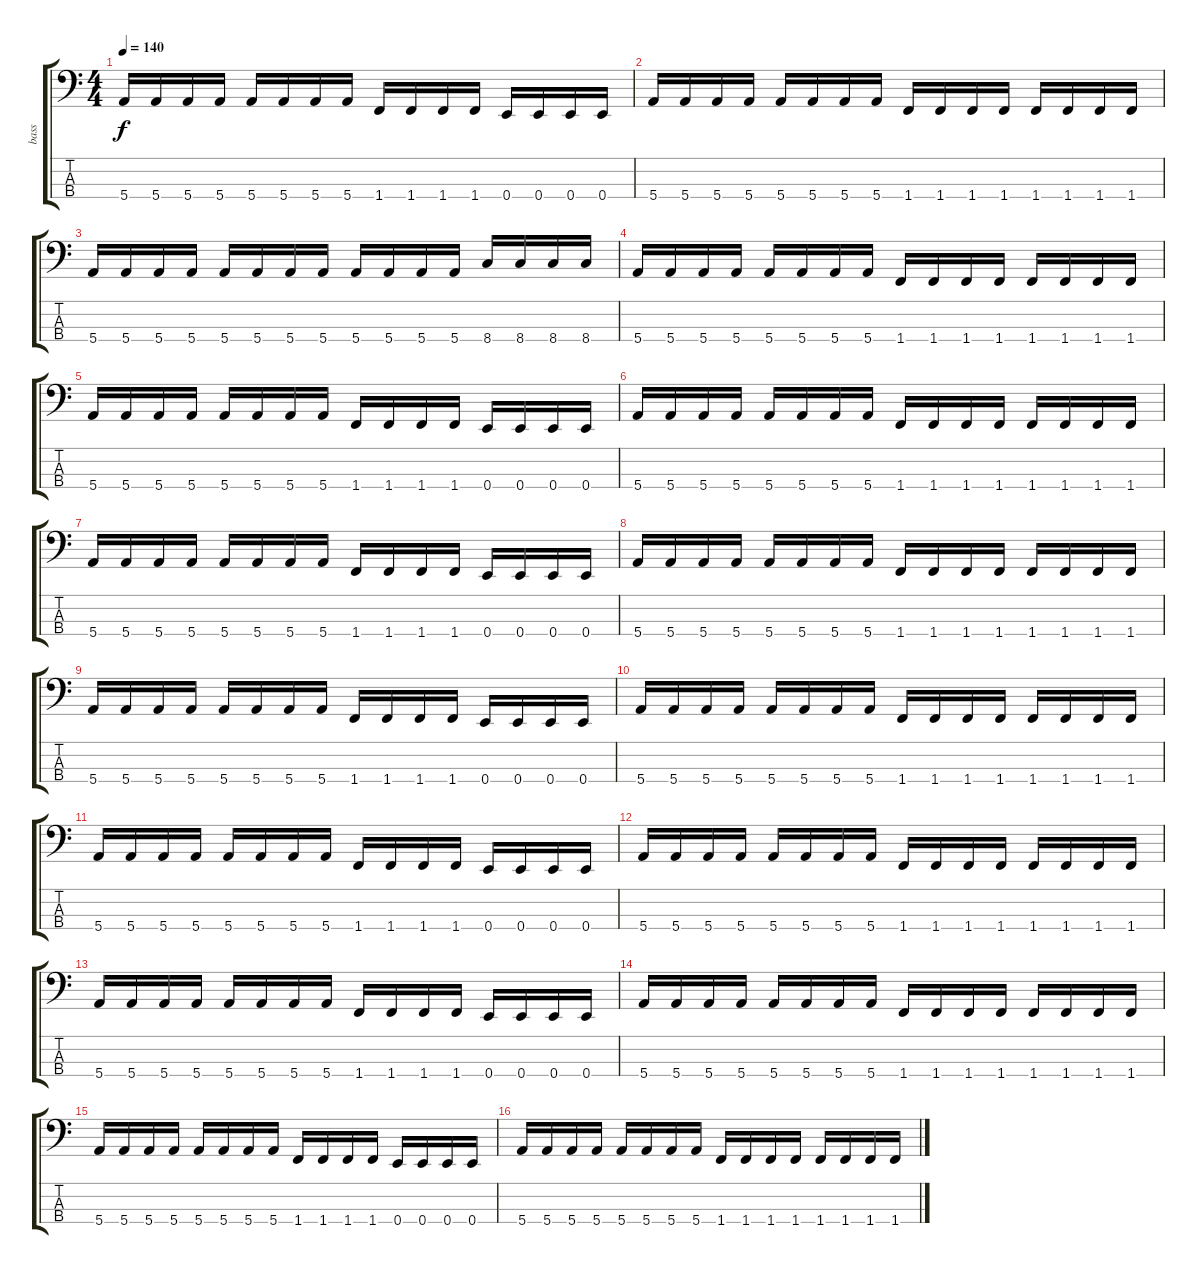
\track ("bass" "bass") {instrument electricbasspick}
\staff {score tabs}
\tuning (G2 D2 A1 E1) {hide}
\ts (4 4)
\tempo 140
\clef f4
\ks c
5.4.16{dy f} 5.4.16 5.4.16 5.4.16 5.4.16 5.4.16 5.4.16 5.4.16 1.4.16 1.4.16 1.4.16 1.4.16 0.4.16 0.4.16 0.4.16 0.4.16 |
5.4.16 5.4.16 5.4.16 5.4.16 5.4.16 5.4.16 5.4.16 5.4.16 1.4.16 1.4.16 1.4.16 1.4.16 1.4.16 1.4.16 1.4.16 1.4.16 |
5.4.16 5.4.16 5.4.16 5.4.16 5.4.16 5.4.16 5.4.16 5.4.16 5.4.16 5.4.16 5.4.16 5.4.16 8.4.16 8.4.16 8.4.16 8.4.16 |
5.4.16 5.4.16 5.4.16 5.4.16 5.4.16 5.4.16 5.4.16 5.4.16 1.4.16 1.4.16 1.4.16 1.4.16 1.4.16 1.4.16 1.4.16 1.4.16 |
5.4.16 5.4.16 5.4.16 5.4.16 5.4.16 5.4.16 5.4.16 5.4.16 1.4.16 1.4.16 1.4.16 1.4.16 0.4.16 0.4.16 0.4.16 0.4.16 |
5.4.16 5.4.16 5.4.16 5.4.16 5.4.16 5.4.16 5.4.16 5.4.16 1.4.16 1.4.16 1.4.16 1.4.16 1.4.16 1.4.16 1.4.16 1.4.16 |
5.4.16 5.4.16 5.4.16 5.4.16 5.4.16 5.4.16 5.4.16 5.4.16 1.4.16 1.4.16 1.4.16 1.4.16 0.4.16 0.4.16 0.4.16 0.4.16 |
5.4.16 5.4.16 5.4.16 5.4.16 5.4.16 5.4.16 5.4.16 5.4.16 1.4.16 1.4.16 1.4.16 1.4.16 1.4.16 1.4.16 1.4.16 1.4.16 |
5.4.16 5.4.16 5.4.16 5.4.16 5.4.16 5.4.16 5.4.16 5.4.16 1.4.16 1.4.16 1.4.16 1.4.16 0.4.16 0.4.16 0.4.16 0.4.16 |
5.4.16 5.4.16 5.4.16 5.4.16 5.4.16 5.4.16 5.4.16 5.4.16 1.4.16 1.4.16 1.4.16 1.4.16 1.4.16 1.4.16 1.4.16 1.4.16 |
5.4.16 5.4.16 5.4.16 5.4.16 5.4.16 5.4.16 5.4.16 5.4.16 1.4.16 1.4.16 1.4.16 1.4.16 0.4.16 0.4.16 0.4.16 0.4.16 |
5.4.16 5.4.16 5.4.16 5.4.16 5.4.16 5.4.16 5.4.16 5.4.16 1.4.16 1.4.16 1.4.16 1.4.16 1.4.16 1.4.16 1.4.16 1.4.16 |
5.4.16 5.4.16 5.4.16 5.4.16 5.4.16 5.4.16 5.4.16 5.4.16 1.4.16 1.4.16 1.4.16 1.4.16 0.4.16 0.4.16 0.4.16 0.4.16 |
5.4.16 5.4.16 5.4.16 5.4.16 5.4.16 5.4.16 5.4.16 5.4.16 1.4.16 1.4.16 1.4.16 1.4.16 1.4.16 1.4.16 1.4.16 1.4.16 |
5.4.16 5.4.16 5.4.16 5.4.16 5.4.16 5.4.16 5.4.16 5.4.16 1.4.16 1.4.16 1.4.16 1.4.16 0.4.16 0.4.16 0.4.16 0.4.16 |
5.4.16 5.4.16 5.4.16 5.4.16 5.4.16 5.4.16 5.4.16 5.4.16 1.4.16 1.4.16 1.4.16 1.4.16 1.4.16 1.4.16 1.4.16 1.4.16
